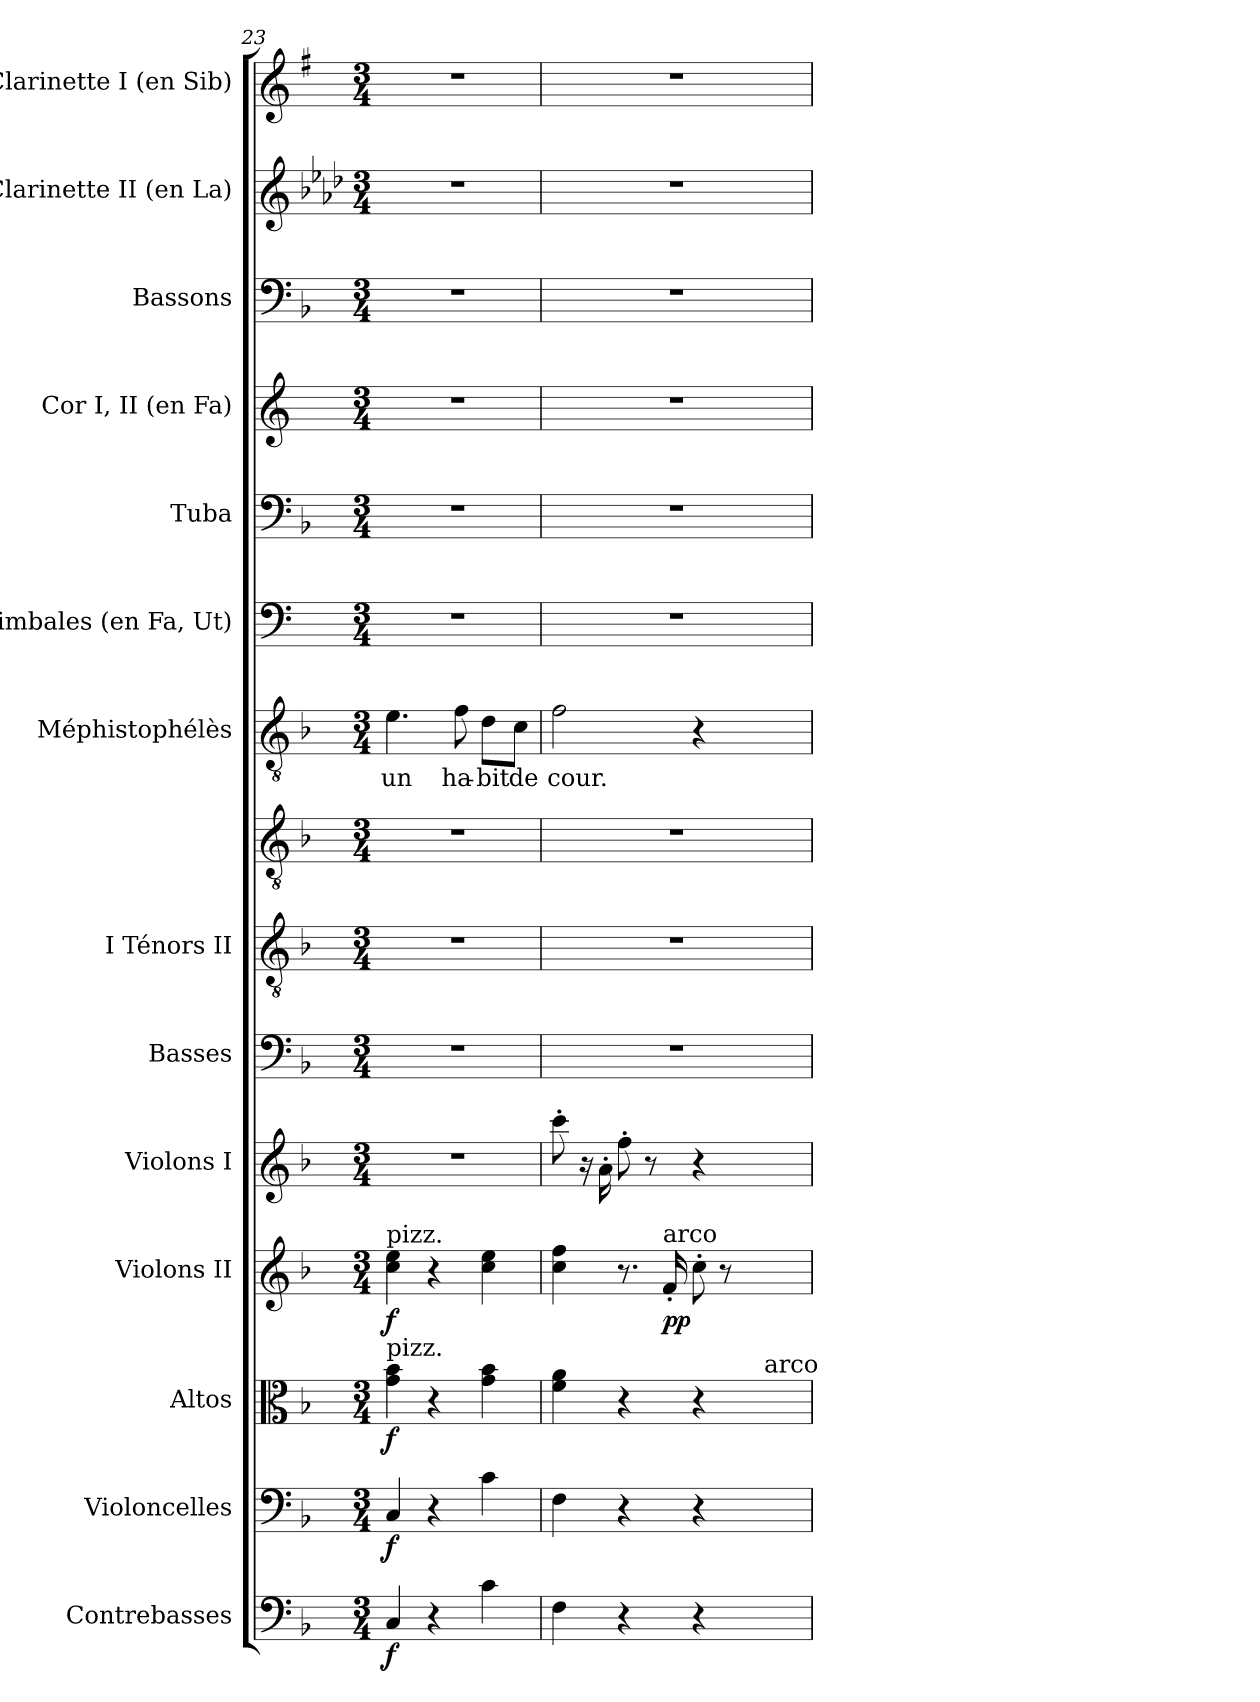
**kern	**dynam	**kern	**dynam	**kern	**dynam	**kern	**dynam	**kern	**kern	**kern	**kern	**kern	**text	**kern	**kern	**kern	**kern	**kern	**kern
*part14	*part14	*part13	*part13	*part12	*part12	*part11	*part11	*part10	*part9	*part8	*part8	*part7	*part7	*part6	*part5	*part4	*part3	*part2	*part1
*staff15	*staff15	*staff14	*staff14	*staff13	*staff13	*staff12	*staff12	*staff11	*staff10	*staff9	*staff8	*staff7	*staff7	*staff6	*staff5	*staff4	*staff3	*staff2	*staff1
*I"Contrebasses	*	*I"Violoncelles	*	*I"Altos	*	*I"Violons II	*	*I"Violons I	*I"Basses	*I"I  Ténors  II	*	*I"Méphistophélès	*	*I"Timbales (en Fa, Ut)	*I"Tuba	*I"Cor I, II (en Fa)	*I"Bassons	*I"Clarinette II (en La)	*I"Clarinette I (en Sib)
*I'C-b.	*	*I'Vlles	*	*I'Altos	*	*I'Vns II	*	*I'Vns I	*I'Basses	*I'Tén.	*	*I'Méphist.	*	*	*I'Tb.	*I'Cor (Fa)	*I'Bns	*I'Cl. (La)	*I'Cl. (Sib)
*clefF4	*	*clefF4	*	*clefC3	*	*clefG2	*	*clefG2	*clefF4	*clefGv2	*clefGv2	*clefGv2	*	*clefF4	*clefF4	*clefG2	*clefF4	*clefG2	*clefG2
*ITrd7c12	*	*	*	*	*	*	*	*	*	*ITrd7c12	*ITrd7c12	*ITrd7c12	*	*	*	*ITrd4c7	*	*ITrd2c3	*ITrd1c2
*k[b-]	*	*k[b-]	*	*k[b-]	*	*k[b-]	*	*k[b-]	*k[b-]	*k[b-]	*k[b-]	*k[b-]	*	*k[]	*k[b-]	*k[b-]	*k[b-]	*k[b-]	*k[b-]
*F:	*	*F:	*	*F:	*	*F:	*	*F:	*F:	*F:	*F:	*F:	*	*C:	*F:	*F:	*F:	*F:	*F:
*M3/4	*	*M3/4	*	*M3/4	*	*M3/4	*	*M3/4	*M3/4	*M3/4	*M3/4	*M3/4	*	*M3/4	*M3/4	*M3/4	*M3/4	*M3/4	*M3/4
=23	=23	=23	=23	=23	=23	=23	=23	=23	=23	=23	=23	=23	=23	=23	=23	=23	=23	=23	=23
!	!	!	!	!	!	!	!	!LO:N:vis=1	!LO:N:vis=1	!LO:N:vis=1	!LO:N:vis=1	!	!	!	!	!	!	!	!
!	!	!	!	!	!	!LO:TX:a:t=pizz.	!	!	!	!	!	!	!	!	!	!	!	!	!
!	!	!	!	!LO:TX:a:t=pizz.	!	!	!	!	!	!	!	!	!	!	!	!	!	!	!
!	!	!	!	!	!	!	!	!	!	!	!	!	!LO:LY:b:color=#000000	!LO:N:vis=1	!LO:N:vis=1	!LO:N:vis=1	!LO:N:vis=1	!LO:N:vis=1	!LO:N:vis=1
4CCi/	f	4Ci/	f	4gi\ 4b-i	f	4cci\ 4eei	f	2.r	2.r	2.r	2.r	4.Ei\	un	2.r	2.r	2.r	2.r	2.r	2.r
4r	.	4r	.	4r	.	4r	.	.	.	.	.	.	.	.	.	.	.	.	.
!	!	!	!	!	!	!	!	!	!	!	!	!	!LO:LY:b:color=#000000	!	!	!	!	!	!
.	.	.	.	.	.	.	.	.	.	.	.	8Fi\	ha-	.	.	.	.	.	.
!	!	!	!	!	!	!	!	!	!	!	!	!	!LO:LY:b:color=#000000	!	!	!	!	!	!
4Ci\	.	4ci\	.	4gi\ 4b-i	.	4cci\ 4eei	.	.	.	.	.	8Di\L	-bit	.	.	.	.	.	.
!	!	!	!	!	!	!	!	!	!	!	!	!	!LO:LY:b:color=#000000	!	!	!	!	!	!
.	.	.	.	.	.	.	.	.	.	.	.	8Ci\J	de	.	.	.	.	.	.
!!LO:PB:g=z
=24	=24	=24	=24	=24	=24	=24	=24	=24	=24	=24	=24	=24	=24	=24	=24	=24	=24	=24	=24
!	!	!	!	!	!	!	!	!	!LO:N:vis=1	!LO:N:vis=1	!LO:N:vis=1	!	!	!	!	!	!	!	!
!	!	!	!	!	!	!	!	!	!	!	!	!	!LO:LY:b:color=#000000	!LO:N:vis=1	!LO:N:vis=1	!LO:N:vis=1	!LO:N:vis=1	!LO:N:vis=1	!LO:N:vis=1
*	*	*	*	*^	*	*	*	*	*	*	*	*	*	*	*	*	*	*	*
4FFi\	.	4Fi\	.	4fi\ 4ai	2ryy	.	4cci\ 4ffi	.	8ccc'i\	2.r	2.r	2.r	2Fi\	cour.	2.r	2.r	2.r	2.r	2.r	2.r
.	.	.	.	.	.	.	.	.	16r	.	.	.	.	.	.	.	.	.	.	.
.	.	.	.	.	.	.	.	.	16a'i\	.	.	.	.	.	.	.	.	.	.	.
4r	.	4r	.	4r	.	.	8.r	.	8ff'i\	.	.	.	.	.	.	.	.	.	.	.
.	.	.	.	.	.	.	.	.	8r	.	.	.	.	.	.	.	.	.	.	.
!	!	!	!	!	!	!	!LO:TX:a:t=arco	!	!	!	!	!	!	!	!	!	!	!	!	!
.	.	.	.	.	.	.	16f'i/	pp	.	.	.	.	.	.	.	.	.	.	.	.
4r	.	4r	.	4r	8ryy	.	8cc'i\	.	4r	.	.	.	4r	.	.	.	.	.	.	.
.	.	.	.	.	16ryy	.	8r	.	.	.	.	.	.	.	.	.	.	.	.	.
.	.	.	.	.	32ryy	.	.	.	.	.	.	.	.	.	.	.	.	.	.	.
.	.	.	.	.	64ryy	.	.	.	.	.	.	.	.	.	.	.	.	.	.	.
.	.	.	.	.	128...ryy	.	.	.	.	.	.	.	.	.	.	.	.	.	.	.
!	!	!	!	!	!LO:TX:a:t=arco	!	!	!	!	!	!	!	!	!	!	!	!	!	!	!
.	.	.	.	.	1024ryy	.	.	.	.	.	.	.	.	.	.	.	.	.	.	.
*	*	*	*	*v	*v	*	*	*	*	*	*	*	*	*	*	*	*	*	*	*
=	=	=	=	=	=	=	=	=	=	=	=	=	=	=	=	=	=	=	=
*-	*-	*-	*-	*-	*-	*-	*-	*-	*-	*-	*-	*-	*-	*-	*-	*-	*-	*-	*-
